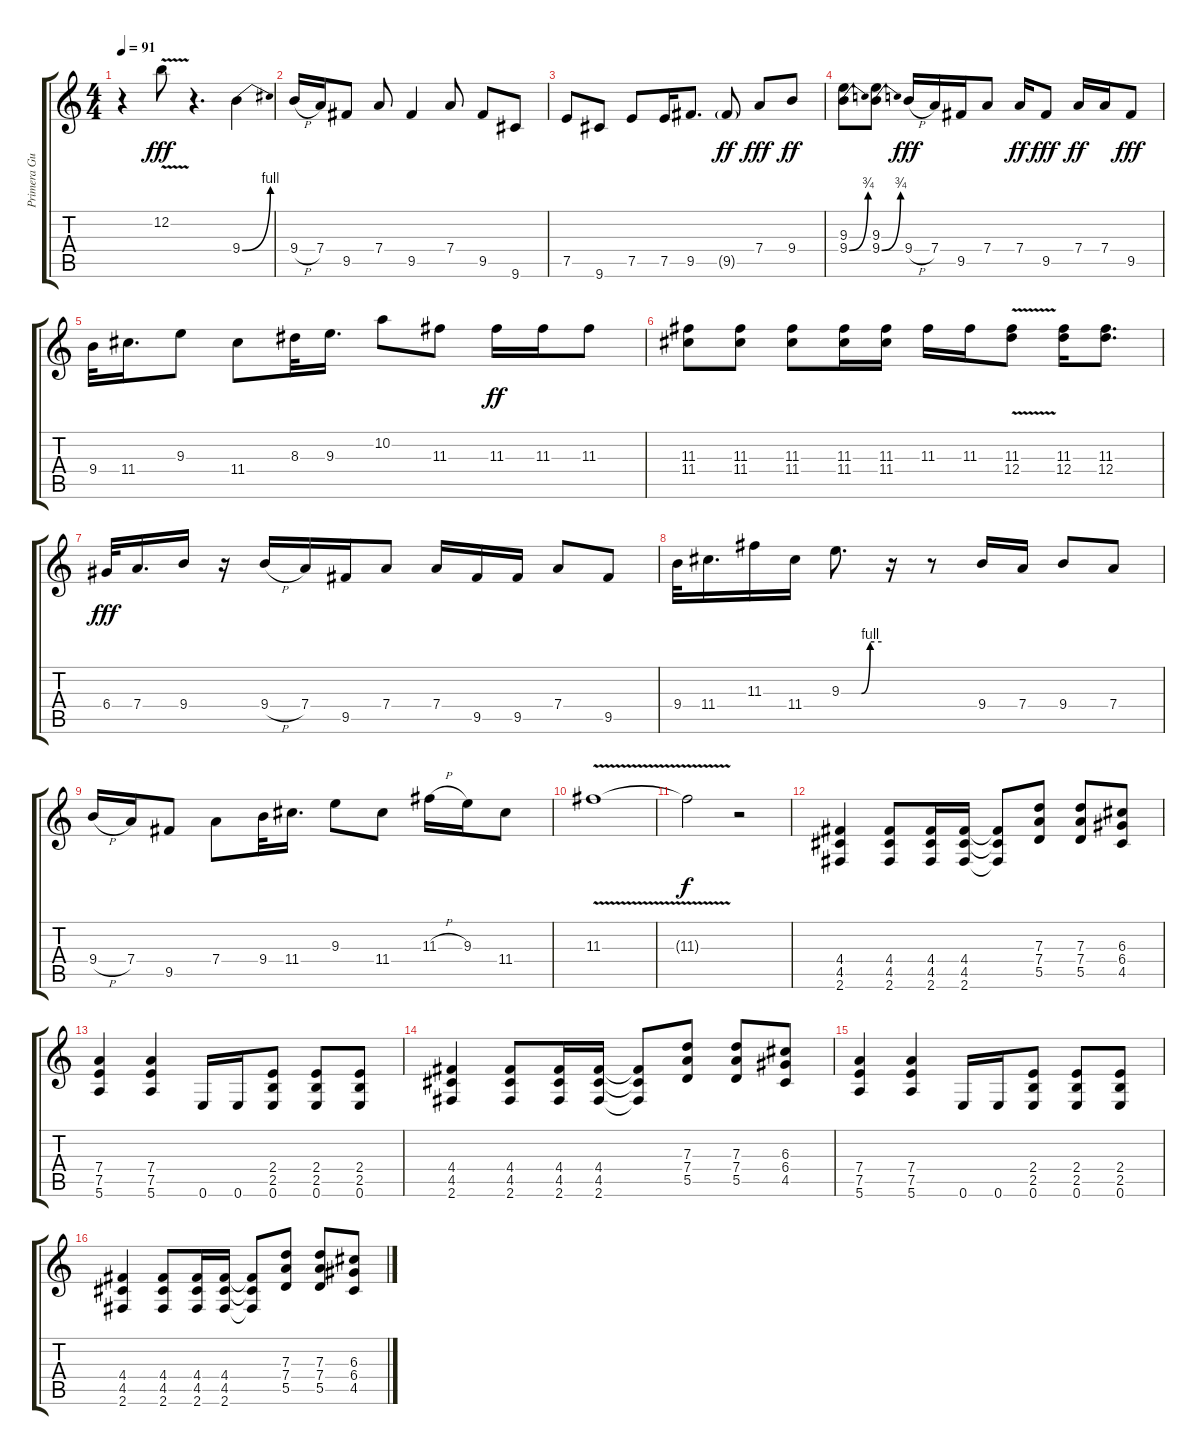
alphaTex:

\track ("Primera Guitarra" "Primera Gu") {instrument distortionguitar}
\staff {score tabs}
\tuning (E4 B3 G3 D3 A2 E2) {hide}
\ts (4 4)
\tempo 91
\clef g2
\ks c
r.4{dy fff} 12.2{v}.8 r.4{d} 9.4{be (bend 0 0 60 4)}.4 |
9.4{h}.16 7.4.16 9.5.8 7.4.8 9.5.4 7.4.8 9.5.8 9.6.8 |
7.5.8 9.6.8 7.5.8 7.5.16 9.5.8{d} 9.5{g}.8{dy ff} 7.4.8{dy fff} 9.4.8{dy ff} |
(9.3 9.4{be (bend 0 0 60 3)}).8 (9.3 9.4{be (bend 0 0 60 3)}).8 9.4{h}.16{dy fff} 7.4.16 9.5.16 7.4.8 7.4.16{dy ff} 9.5.8{dy fff} 7.4.16{dy ff} 7.4.16 9.5.8{dy fff} |
9.4.32 11.4.16{d} 9.3.8 11.4.8 8.3.32 9.3.16{d} 10.2.8 11.3.8 11.3.16{dy ff} 11.3.16 11.3.8 |
(11.3 11.4).8 (11.3 11.4).8 (11.3 11.4).8 (11.3 11.4).16 (11.3 11.4).16 11.3.16 11.3.16 (11.3{v} 12.4{v}).8 (11.3 12.4).16 (11.3 12.4).8{d} |
6.4.32{dy fff} 7.4.16{d} 9.4.16 r.16 9.4{h}.16 7.4.16 9.5.16 7.4.8 7.4.16 9.5.16 9.5.16 7.4.8 9.5.8 |
9.4.32 11.4.16{d} 11.3.16 11.4.16 9.3{be (custom 0 0 30 0 43 4 60 4)}.8{d} r.16 r.8 9.4.16 7.4.16 9.4.8 7.4.8 |
9.4{h}.16 7.4.16 9.5.8 7.4.8 9.4.32 11.4.16{d} 9.3.8 11.4.8 11.3{h}.16 9.3.16 11.4.8 |
11.3{v}.1{balance 12} |
11.3{t}.2{dy f} r.2 |
(4.4 4.5 2.6).4{volume 12} (4.4 4.5 2.6).8 (4.4 4.5 2.6).16 (4.4 4.5 2.6).16 (4.4{t} 4.5{t} 2.6{t}).8 (7.3 7.4 5.5).8 (7.3 7.4 5.5).8 (6.3 6.4 4.5).8 |
(7.4 7.5 5.6).4 (7.4 7.5 5.6).4 0.6.16 0.6.16 (2.4 2.5 0.6).8 (2.4 2.5 0.6).8 (2.4 2.5 0.6).8 |
(4.4 4.5 2.6).4 (4.4 4.5 2.6).8 (4.4 4.5 2.6).16 (4.4 4.5 2.6).16 (4.4{t} 4.5{t} 2.6{t}).8 (7.3 7.4 5.5).8 (7.3 7.4 5.5).8 (6.3 6.4 4.5).8 |
(7.4 7.5 5.6).4 (7.4 7.5 5.6).4 0.6.16 0.6.16 (2.4 2.5 0.6).8 (2.4 2.5 0.6).8 (2.4 2.5 0.6).8 |
(4.4 4.5 2.6).4 (4.4 4.5 2.6).8 (4.4 4.5 2.6).16 (4.4 4.5 2.6).16 (4.4{t} 4.5{t} 2.6{t}).8 (7.3 7.4 5.5).8 (7.3 7.4 5.5).8 (6.3 6.4 4.5).8
